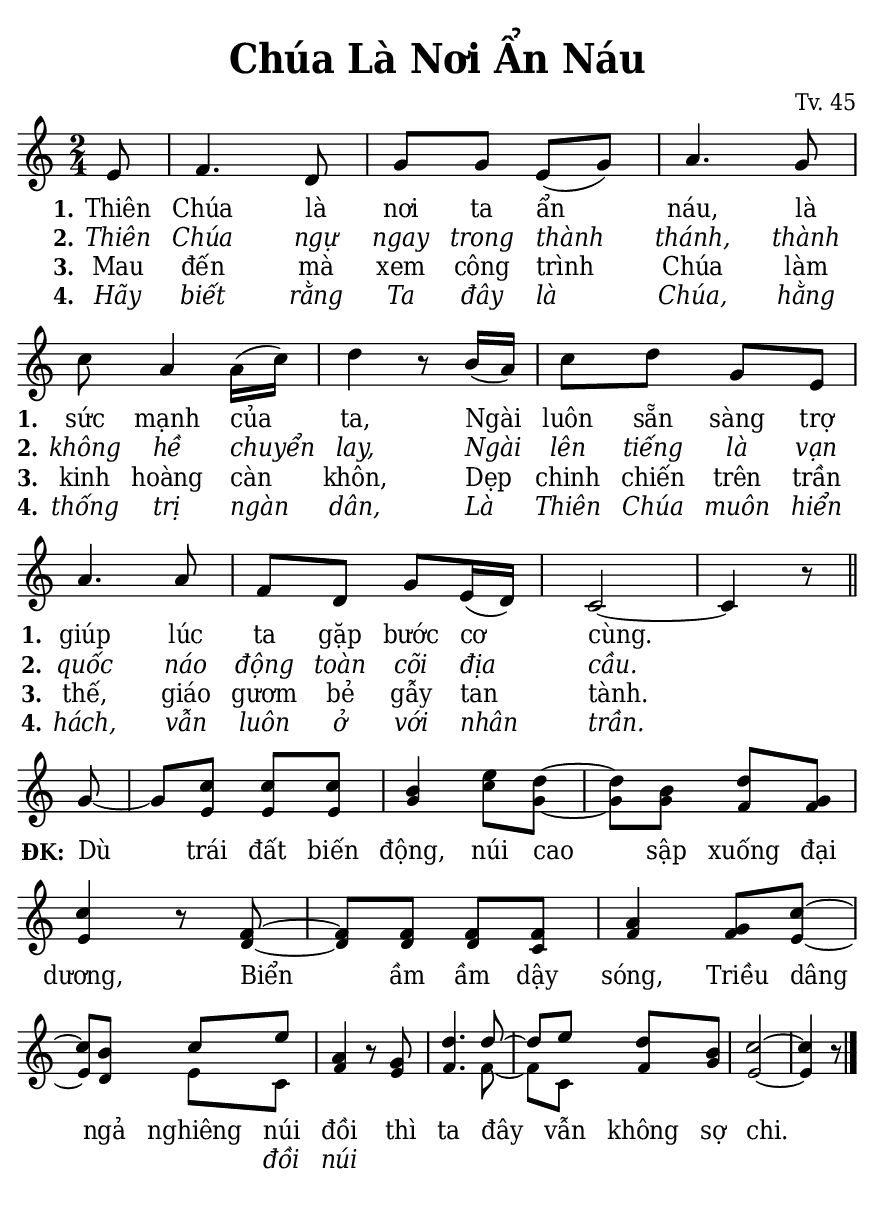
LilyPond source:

% Cài đặt chung\
\version "2.22.1"
\include "english.ly"

\header {
  title = \markup { \fontsize #1 "Chúa Là Nơi Ẩn Náu" }
  composer = "Tv. 45"
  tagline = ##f
}

% Nhạc phiên khúc
nhacPhienKhucSop = \relative c' {
  \partial 8 e8 |
  f4. d8 |
  g g e (g) |
  a4. g8 |
  c a4 a16 (c) |
  d4 r8 b16 (a) |
  c8 d g, e |
  a4. a8 |
  f d g e16 (d) |
  c2 ~ |
  c4 r8 \bar "||" \break
  
  <> \tweak extra-offset #'(-5.5 . -2.5) _\markup { \bold "ĐK:" }
  g'8 ~ |
  g c c c |
  b4 e8 d ~ |
  d b d g, |
  c4 r8 f, ~ |
  f f f f |
  a4 g8 c ~ |
  c b c e |
  a,4 r8 g |
  d'4. d8 ~ |
  d e d b |
  c2 ~ |
  c4 r8 \bar "|."
}

nhacPhienKhucAlto = \relative c' {
  r8 |
  R2*9
  r4.
  g'8 ~ |
  g e e e |
  g4 c8 g ~ |
  g g f f |
  e4 r8 d ~ |
  d d d c |
  f4 f8 e ~ |
  e d e [c] |
  f4 r8 e |
  f4. f8 ~ |
  f [c] f g |
  e2 ~ |
  e4 r8
}

% Lời phiên khúc
loiPhienKhucSop = \lyrics {
  <<
    {
      \set stanza = "1."
      Thiên Chúa là nơi ta ẩn náu,
      là sức mạnh của ta,
      Ngài luôn sẵn sàng trợ giúp
      lúc ta gặp bước cơ cùng.
    }
    \new Lyrics {
	    \set associatedVoice = "beSop"
	    \set stanza = "2."
      \override Lyrics.LyricText.font-shape = #'italic
	    Thiên Chúa ngự ngay trong thành thánh,
	    thành không hề chuyển lay,
	    Ngài lên tiếng là vạn quốc
	    náo động toàn cõi địa cầu.
    }
    \new Lyrics {
	    \set associatedVoice = "beSop"
	    \set stanza = "3."
	    Mau đến mà xem công trình Chúa
	    làm kinh hoàng càn khôn,
	    Dẹp chinh chiến trên trần thế,
	    giáo gươm bẻ gẫy tan tành.
    }
    \new Lyrics {
	    \set associatedVoice = "beSop"
	    \set stanza = "4."
      \override Lyrics.LyricText.font-shape = #'italic
	    Hãy biết rằng Ta đây là Chúa,
	    hằng thống trị ngàn dân,
	    Là Thiên Chúa muôn hiển hách,
	    vẫn luôn ở với nhân trần.
    }
  >>
  %\set stanza = "ĐK:"
  \set stanza = ""
  Dù trái đất biến động,
  núi cao sập xuống đại dương,
  Biển ầm ầm dậy sóng,
  Triều dâng ngả nghiêng
  <<
    { núi đồi }
    \new Lyrics {
	    \set associatedVoice = "beSop"
	    \override Lyrics.LyricText.font-shape = #'italic
	    đồi núi
	}
  >>
  thì ta đây vẫn không sợ chi.
}

% Dàn trang
\paper {
  #(set-paper-size "a5")
  top-margin = 3\mm
  bottom-margin = 3\mm
  left-margin = 3\mm
  right-margin = 3\mm
  indent = #0
  #(define fonts
	 (make-pango-font-tree "Deja Vu Serif Condensed"
	 		       "Deja Vu Serif Condensed"
			       "Deja Vu Serif Condensed"
			       (/ 20 20)))
  print-page-number = ##f
  page-count = 1
  system-system-spacing = #'((basic-distance . 0.1) (padding . 2))
}

TongNhip = {
  \key c \major \time 2/4
  \set Timing.beamExceptions = #'()
  \set Timing.baseMoment = #(ly:make-moment 1/4)
}

% mã nguồn cho những chức năng chưa hỗ trợ trong phiên bản lilypond hiện tại
% cung cấp bởi cộng đồng lilypond khi gửi email đến lilypond-user@gnu.org
% Đổi kích thước nốt cho bè phụ
notBePhu =
#(define-music-function (font-size music) (number? ly:music?)
   (for-some-music
     (lambda (m)
       (if (music-is-of-type? m 'rhythmic-event)
           (begin
             (set! (ly:music-property m 'tweaks)
                   (cons `(font-size . ,font-size)
                         (ly:music-property m 'tweaks)))
             #t)
           #f))
     music)
   music)

% in số phiên khúc trên mỗi dòng
#(define (add-grob-definition grob-name grob-entry)
    (set! all-grob-descriptions
          (cons ((@@ (lily) completize-grob-entry)
                 (cons grob-name grob-entry))
                all-grob-descriptions)))

#(add-grob-definition
   'StanzaNumberSpanner
   `((direction . ,LEFT)
     (font-series . bold)
     (padding . 1)
     (side-axis . ,X)
     (stencil . ,ly:text-interface::print)
     (X-offset . ,ly:side-position-interface::x-aligned-side)
     (Y-extent . ,grob::always-Y-extent-from-stencil)
     (meta . ((class . Spanner)
              (interfaces . (font-interface
                             side-position-interface
                             stanza-number-interface
                             text-interface))))))

\layout {
   \context {
     \Global
     \grobdescriptions #all-grob-descriptions
   }
   \context {
     \Score
     \remove Stanza_number_align_engraver
     \consists
       #(lambda (context)
          (let ((texts '())
                (syllables '()))
            (make-engraver
             (acknowledgers
              ((stanza-number-interface engraver grob source-engraver)
                 (set! texts (cons grob texts)))
              ((lyric-syllable-interface engraver grob source-engraver)
                 (set! syllables (cons grob syllables))))
             ((stop-translation-timestep engraver)
                (for-each
                 (lambda (text)
                   (for-each
                    (lambda (syllable)
                      (ly:pointer-group-interface::add-grob text
'side-support-elements syllable))
                    syllables))
                 texts)
                (set! syllables '())))))
   }
   \context {
     \Lyrics
     \remove Stanza_number_engraver
     \consists
       #(lambda (context)
          (let ((text #f)
                (last-stanza #f))
            (make-engraver
             ((process-music engraver)
                (let ((stanza (ly:context-property context 'stanza #f)))
                  (if (and stanza (not (equal? stanza last-stanza)))
                      (let ((column (ly:context-property context
'currentCommandColumn)))
                        (set! last-stanza stanza)
                        (if text
                            (ly:spanner-set-bound! text RIGHT column))

                        (set! text (ly:engraver-make-grob engraver
'StanzaNumberSpanner '()))
                        (ly:grob-set-property! text 'text stanza)
                        (ly:spanner-set-bound! text LEFT column)))))
             ((finalize engraver)
                (if text
                    (let ((column (ly:context-property context
'currentCommandColumn)))
                      (ly:spanner-set-bound! text RIGHT column)))))))
     \override StanzaNumberSpanner.horizon-padding = 10000
   }
}
% kết thúc mã nguồn

\score {
  \new ChoirStaff <<
    \new Staff \with {
        \consists "Merge_rests_engraver"
        printPartCombineTexts = ##f
      }
      <<
      \new Voice \TongNhip \partCombine 
        \nhacPhienKhucSop
        \notBePhu -1 { \nhacPhienKhucAlto }
      \new NullVoice = beSop \nhacPhienKhucSop
      \new Lyrics \lyricsto beSop \loiPhienKhucSop
      >>
  >>
  \layout {
    \override Lyrics.LyricSpace.minimum-distance = #2
    \override Score.BarNumber.break-visibility = ##(#f #f #f)
    \override Score.SpacingSpanner.uniform-stretching = ##t
  } 
}
